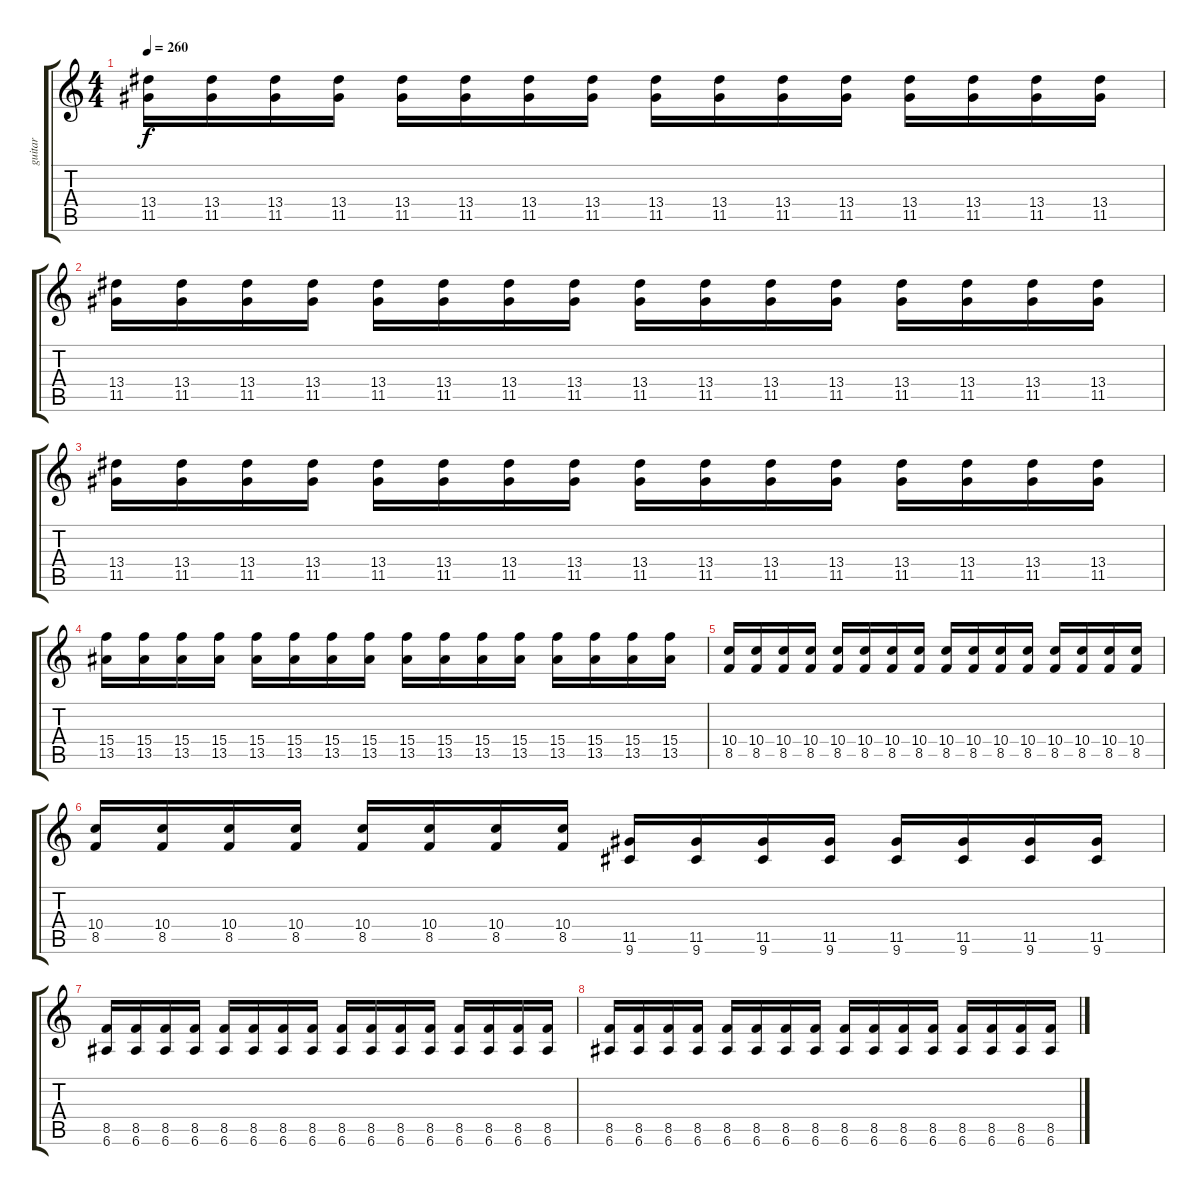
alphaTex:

\track ("guitar" "guitar") {instrument distortionguitar}
\staff {score tabs}
\tuning (E4 B3 G3 D3 A2 E2) {hide}
\ts (4 4)
\tempo 260
\clef g2
\ks c
(13.4 11.5).16{dy f} (13.4 11.5).16 (13.4 11.5).16 (13.4 11.5).16 (13.4 11.5).16 (13.4 11.5).16 (13.4 11.5).16 (13.4 11.5).16 (13.4 11.5).16 (13.4 11.5).16 (13.4 11.5).16 (13.4 11.5).16 (13.4 11.5).16 (13.4 11.5).16 (13.4 11.5).16 (13.4 11.5).16 |
(13.4 11.5).16 (13.4 11.5).16 (13.4 11.5).16 (13.4 11.5).16 (13.4 11.5).16 (13.4 11.5).16 (13.4 11.5).16 (13.4 11.5).16 (13.4 11.5).16 (13.4 11.5).16 (13.4 11.5).16 (13.4 11.5).16 (13.4 11.5).16 (13.4 11.5).16 (13.4 11.5).16 (13.4 11.5).16 |
(13.4 11.5).16 (13.4 11.5).16 (13.4 11.5).16 (13.4 11.5).16 (13.4 11.5).16 (13.4 11.5).16 (13.4 11.5).16 (13.4 11.5).16 (13.4 11.5).16 (13.4 11.5).16 (13.4 11.5).16 (13.4 11.5).16 (13.4 11.5).16 (13.4 11.5).16 (13.4 11.5).16 (13.4 11.5).16 |
(15.4 13.5).16 (15.4 13.5).16 (15.4 13.5).16 (15.4 13.5).16 (15.4 13.5).16 (15.4 13.5).16 (15.4 13.5).16 (15.4 13.5).16 (15.4 13.5).16 (15.4 13.5).16 (15.4 13.5).16 (15.4 13.5).16 (15.4 13.5).16 (15.4 13.5).16 (15.4 13.5).16 (15.4 13.5).16 |
(10.4 8.5).16 (10.4 8.5).16 (10.4 8.5).16 (10.4 8.5).16 (10.4 8.5).16 (10.4 8.5).16 (10.4 8.5).16 (10.4 8.5).16 (10.4 8.5).16 (10.4 8.5).16 (10.4 8.5).16 (10.4 8.5).16 (10.4 8.5).16 (10.4 8.5).16 (10.4 8.5).16 (10.4 8.5).16 |
(10.4 8.5).16 (10.4 8.5).16 (10.4 8.5).16 (10.4 8.5).16 (10.4 8.5).16 (10.4 8.5).16 (10.4 8.5).16 (10.4 8.5).16 (11.5 9.6).16 (11.5 9.6).16 (11.5 9.6).16 (11.5 9.6).16 (11.5 9.6).16 (11.5 9.6).16 (11.5 9.6).16 (11.5 9.6).16 |
(8.5 6.6).16 (8.5 6.6).16 (8.5 6.6).16 (8.5 6.6).16 (8.5 6.6).16 (8.5 6.6).16 (8.5 6.6).16 (8.5 6.6).16 (8.5 6.6).16 (8.5 6.6).16 (8.5 6.6).16 (8.5 6.6).16 (8.5 6.6).16 (8.5 6.6).16 (8.5 6.6).16 (8.5 6.6).16 |
(8.5 6.6).16 (8.5 6.6).16 (8.5 6.6).16 (8.5 6.6).16 (8.5 6.6).16 (8.5 6.6).16 (8.5 6.6).16 (8.5 6.6).16 (8.5 6.6).16 (8.5 6.6).16 (8.5 6.6).16 (8.5 6.6).16 (8.5 6.6).16 (8.5 6.6).16 (8.5 6.6).16 (8.5 6.6).16
